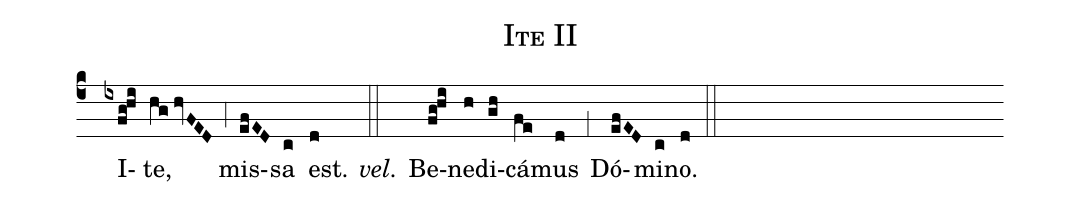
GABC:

name:Ite II;
%%
(c4) () I(ixfg!hi)te,(hg//hvFED) (,4) mis(efED)sa(c) est.(d) <i>vel.</i>(::) Be(fg!hi)ne(h)di(gh)cá(fe)mus(d) (,1) Dó(efED)mi(c)no.(d) (::)
